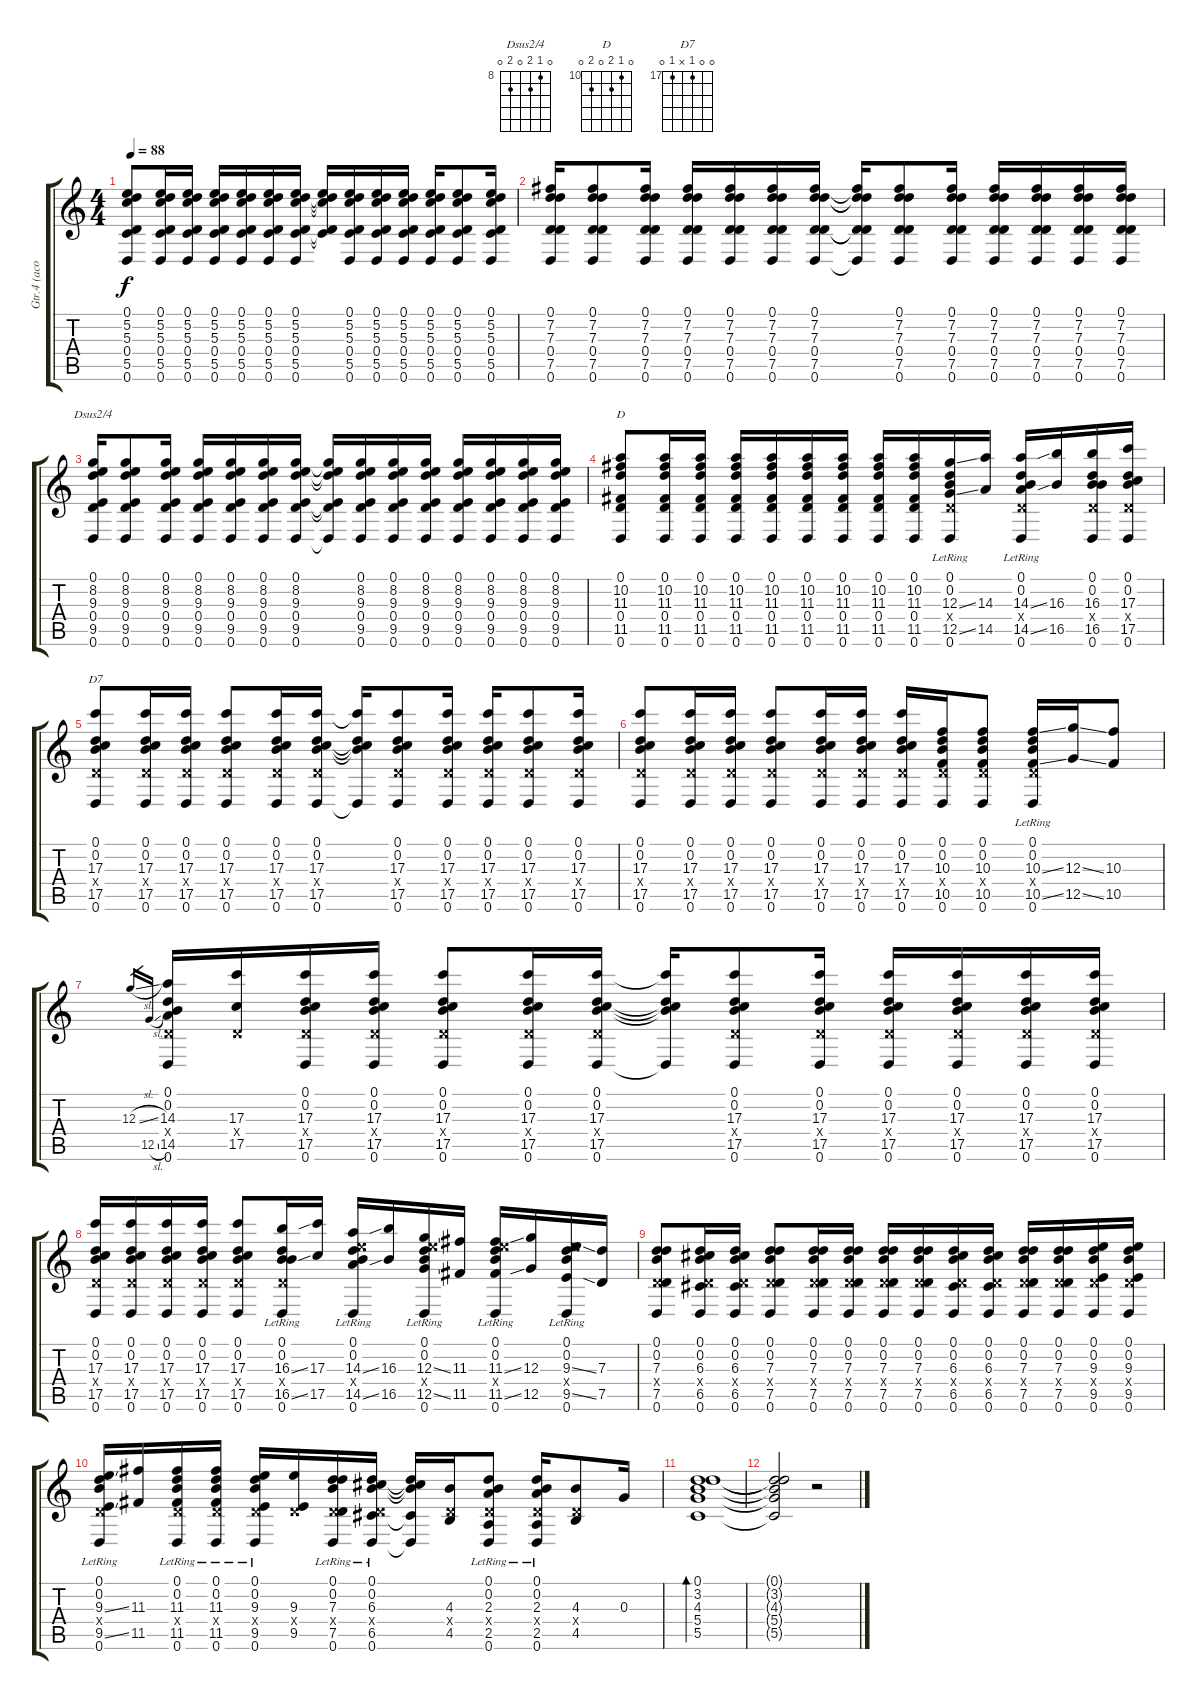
\track ("Gtr.4 (acous.)" "Gtr.4 (aco") {instrument acousticguitarsteel}
\staff {score tabs}
\tuning (D4 B3 G3 D3 G2 D2) {hide}
\chord ("Dsus2/4" 0 8 9 0 9 0) {firstfret 8}
\chord ("D" 0 10 11 0 11 0) {firstfret 10}
\chord ("D7" 0 0 17 x 17 0) {firstfret 17}
\ts (4 4)
\tempo 88
\clef g2
\ks c
(0.1 5.2 5.3 0.4 5.5 0.6).8{dy f} (0.1 5.2 5.3 0.4 5.5 0.6).16 (0.1 5.2 5.3 0.4 5.5 0.6).16 (0.1 5.2 5.3 0.4 5.5 0.6).16 (0.1 5.2 5.3 0.4 5.5 0.6).16 (0.1 5.2 5.3 0.4 5.5 0.6).16 (0.1 5.2 5.3 0.4 5.5 0.6).16 (0.1{t} 5.2{t} 5.3{t} 0.4{t} 5.5{t}).16 (0.1 5.2 5.3 0.4 5.5 0.6).16 (0.1 5.2 5.3 0.4 5.5 0.6).16 (0.1 5.2 5.3 0.4 5.5 0.6).16 (0.1 5.2 5.3 0.4 5.5 0.6).16 (0.1 5.2 5.3 0.4 5.5 0.6).8 (0.1 5.2 5.3 0.4 5.5 0.6).16 |
(0.1 7.2 7.3 0.4 7.5 0.6).16 (0.1 7.2 7.3 0.4 7.5 0.6).8 (0.1 7.2 7.3 0.4 7.5 0.6).16 (0.1 7.2 7.3 0.4 7.5 0.6).16 (0.1 7.2 7.3 0.4 7.5 0.6).16 (0.1 7.2 7.3 0.4 7.5 0.6).16 (0.1 7.2 7.3 0.4 7.5 0.6).16 (0.1{t} 7.2{t} 7.3{t} 0.4{t} 7.5{t} 0.6{t}).16 (0.1 7.2 7.3 0.4 7.5 0.6).8 (0.1 7.2 7.3 0.4 7.5 0.6).16 (0.1 7.2 7.3 0.4 7.5 0.6).16 (0.1 7.2 7.3 0.4 7.5 0.6).16 (0.1 7.2 7.3 0.4 7.5 0.6).16 (0.1 7.2 7.3 0.4 7.5 0.6).16 |
(0.1 8.2 9.3 0.4 9.5 0.6).16{ch "Dsus2/4"} (0.1 8.2 9.3 0.4 9.5 0.6).8 (0.1 8.2 9.3 0.4 9.5 0.6).16 (0.1 8.2 9.3 0.4 9.5 0.6).16 (0.1 8.2 9.3 0.4 9.5 0.6).16 (0.1 8.2 9.3 0.4 9.5 0.6).16 (0.1 8.2 9.3 0.4 9.5 0.6).16 (0.1{t} 8.2{t} 9.3{t} 0.4{t} 9.5{t} 0.6{t}).16 (0.1 8.2 9.3 0.4 9.5 0.6).16 (0.1 8.2 9.3 0.4 9.5 0.6).16 (0.1 8.2 9.3 0.4 9.5 0.6).16 (0.1 8.2 9.3 0.4 9.5 0.6).16 (0.1 8.2 9.3 0.4 9.5 0.6).16 (0.1 8.2 9.3 0.4 9.5 0.6).16 (0.1 8.2 9.3 0.4 9.5 0.6).16 |
(0.1 10.2 11.3 0.4 11.5 0.6).8{ch "D"} (0.1 10.2 11.3 0.4 11.5 0.6).16 (0.1 10.2 11.3 0.4 11.5 0.6).16 (0.1 10.2 11.3 0.4 11.5 0.6).16 (0.1 10.2 11.3 0.4 11.5 0.6).16 (0.1 10.2 11.3 0.4 11.5 0.6).16 (0.1 10.2 11.3 0.4 11.5 0.6).16 (0.1 10.2 11.3 0.4 11.5 0.6).16 (0.1 10.2 11.3 0.4 11.5 0.6).16 (0.1{lr} 0.2{lr} 12.3{ss} 0.4{x} 12.5{ss} 0.6{lr}).16 (14.3 14.5).16 (0.1{lr} 0.2{lr} 14.3{ss} 0.4{x} 14.5{ss} 0.6{lr}).16 (16.3 16.5).16 (0.1 0.2 16.3 0.4{x} 16.5 0.6).16 (0.1 0.2 17.3 0.4{x} 17.5 0.6).16 |
(0.1 0.2 17.3 0.4{x} 17.5 0.6).8{ch "D7"} (0.1 0.2 17.3 0.4{x} 17.5 0.6).16 (0.1 0.2 17.3 0.4{x} 17.5 0.6).16 (0.1 0.2 17.3 0.4{x} 17.5 0.6).8 (0.1 0.2 17.3 0.4{x} 17.5 0.6).16 (0.1 0.2 17.3 0.4{x} 17.5 0.6).16 (0.1{t} 0.2{t} 17.3{t} 17.5{t} 0.6{t}).16 (0.1 0.2 17.3 0.4{x} 17.5 0.6).8 (0.1 0.2 17.3 0.4{x} 17.5 0.6).16 (0.1 0.2 17.3 0.4{x} 17.5 0.6).16 (0.1 0.2 17.3 0.4{x} 17.5 0.6).8 (0.1 0.2 17.3 0.4{x} 17.5 0.6).16 |
(0.1 0.2 17.3 0.4{x} 17.5 0.6).8 (0.1 0.2 17.3 0.4{x} 17.5 0.6).16 (0.1 0.2 17.3 0.4{x} 17.5 0.6).16 (0.1 0.2 17.3 0.4{x} 17.5 0.6).8 (0.1 0.2 17.3 0.4{x} 17.5 0.6).16 (0.1 0.2 17.3 0.4{x} 17.5 0.6).16 (0.1 0.2 17.3 0.4{x} 17.5 0.6).16 (0.1 0.2 10.3 0.4{x} 10.5 0.6).16 (0.1 0.2 10.3 0.4{x} 10.5 0.6).8 (0.1{lr} 0.2{lr} 10.3{ss} 0.4{x} 10.5{ss} 0.6{lr}).16 (12.3{ss} 12.5{ss}).16 (10.3 10.5).8 |
12.3{sl}.16{gr} 12.5{sl}.16{gr} (0.1 0.2 14.3 0.4{x} 14.5 0.6).16 (17.3 0.4{x} 17.5).16 (0.1 0.2 17.3 0.4{x} 17.5 0.6).16 (0.1 0.2 17.3 0.4{x} 17.5 0.6).16 (0.1 0.2 17.3 0.4{x} 17.5 0.6).8 (0.1 0.2 17.3 0.4{x} 17.5 0.6).16 (0.1 0.2 17.3 0.4{x} 17.5 0.6).16 (0.1{t} 0.2{t} 17.3{t} 17.5{t} 0.6{t}).16 (0.1 0.2 17.3 0.4{x} 17.5 0.6).8 (0.1 0.2 17.3 0.4{x} 17.5 0.6).16 (0.1 0.2 17.3 0.4{x} 17.5 0.6).16 (0.1 0.2 17.3 0.4{x} 17.5 0.6).16 (0.1 0.2 17.3 0.4{x} 17.5 0.6).16 (0.1 0.2 17.3 0.4{x} 17.5 0.6).16 |
(0.1 0.2 17.3 0.4{x} 17.5 0.6).16 (0.1 0.2 17.3 0.4{x} 17.5 0.6).16 (0.1 0.2 17.3 0.4{x} 17.5 0.6).16 (0.1 0.2 17.3 0.4{x} 17.5 0.6).16 (0.1 0.2 17.3 0.4{x} 17.5 0.6).8 (0.1{lr} 0.2{lr} 16.3{ss} 0.4{x} 16.5{ss} 0.6{lr}).16 (17.3 17.5).16 (0.1{lr} 0.2{lr} 14.3{ss} 14.4{x} 14.5{ss} 0.6{lr}).16 (16.3 16.5).16 (0.1{lr} 0.2{lr} 12.3{ss} 14.4{x} 12.5{ss} 0.6{lr}).16 (11.3 11.5).16 (0.1{lr} 0.2{lr} 11.3{ss} 14.4{x} 11.5{ss} 0.6{lr}).16 (12.3 12.5).16 (0.1{lr} 0.2{lr} 9.3{ss} 14.4{x} 9.5{ss} 0.6{lr}).16 (7.3 7.5).16 |
(0.1 0.2 7.3 0.4{x} 7.5 0.6).8 (0.1 0.2 6.3 0.4{x} 6.5 0.6).16 (0.1 0.2 6.3 0.4{x} 6.5 0.6).16 (0.1 0.2 7.3 0.4{x} 7.5 0.6).8 (0.1 0.2 7.3 0.4{x} 7.5 0.6).16 (0.1 0.2 7.3 0.4{x} 7.5 0.6).16 (0.1 0.2 7.3 0.4{x} 7.5 0.6).16 (0.1 0.2 7.3 0.4{x} 7.5 0.6).16 (0.1 0.2 6.3 0.4{x} 6.5 0.6).16 (0.1 0.2 6.3 0.4{x} 6.5 0.6).16 (0.1 0.2 7.3 0.4{x} 7.5 0.6).16 (0.1 0.2 7.3 0.4{x} 7.5 0.6).16 (0.1 0.2 9.3 0.4{x} 9.5 0.6).16 (0.1 0.2 9.3 0.4{x} 9.5 0.6).16 |
(0.1{lr} 0.2{lr} 9.3{ss} 0.4{x} 9.5{ss} 0.6{lr}).16 (11.3 11.5).16 (0.1{lr} 0.2{lr} 11.3 0.4{x} 11.5 0.6{lr}).16 (0.1{lr} 0.2{lr} 11.3 0.4{x} 11.5 0.6{lr}).16 (0.1{lr} 0.2{lr} 9.3 0.4{x} 9.5 0.6{lr}).16 (9.3 0.4{x} 9.5).16 (0.1{lr} 0.2{lr} 7.3 0.4{x} 7.5 0.6{lr}).16 (0.1{lr} 0.2{lr} 6.3 0.4{x} 6.5 0.6{lr}).16 (0.1{t} 0.2{t} 6.3{t} 6.5{t} 0.6{t}).16 (4.3 0.4{x} 4.5).16 (0.1{lr} 0.2{lr} 2.3 0.4{x} 2.5 0.6{lr}).8 (0.1{lr} 0.2{lr} 2.3 0.4{x} 2.5 0.6{lr}).16 (4.3 0.4{x} 4.5).8 0.3.16 |
(0.1 3.2 4.3 5.4 5.5).1{bd 240} |
(0.1{t} 3.2{t} 4.3{t} 5.4{t} 5.5{t}).2 r.2
